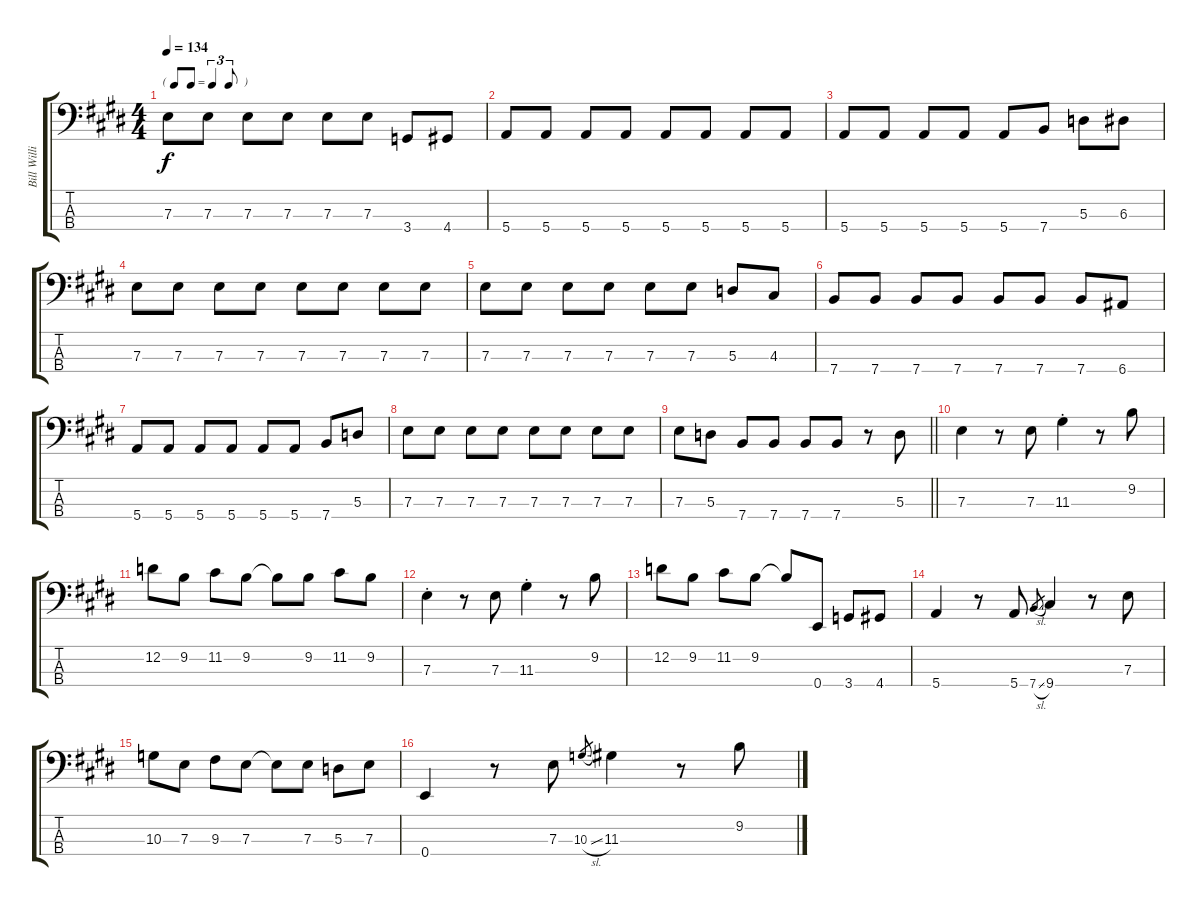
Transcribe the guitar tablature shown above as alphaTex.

\track ("Bill Willis - Bass" "Bill Willi") {instrument electricbassfinger}
\staff {score tabs}
\tuning (G2 D2 A1 E1) {hide}
\ts (4 4)
\tf triplet8th
\tempo 134
\clef f4
\ks c#minor
7.3.8{dy f} 7.3.8 7.3.8 7.3.8 7.3.8 7.3.8 3.4.8 4.4.8 |
\ks e
5.4.8 5.4.8 5.4.8 5.4.8 5.4.8 5.4.8 5.4.8 5.4.8 |
\ks c#minor
5.4.8 5.4.8 5.4.8 5.4.8 5.4.8 7.4.8 5.3.8 6.3.8 |
7.3.8 7.3.8 7.3.8 7.3.8 7.3.8 7.3.8 7.3.8 7.3.8 |
7.3.8 7.3.8 7.3.8 7.3.8 7.3.8 7.3.8 5.3.8 4.3.8 |
\ks e
7.4.8 7.4.8 7.4.8 7.4.8 7.4.8 7.4.8 7.4.8 6.4.8 |
\ks c#minor
5.4.8 5.4.8 5.4.8 5.4.8 5.4.8 5.4.8 7.4.8 5.3.8 |
7.3.8 7.3.8 7.3.8 7.3.8 7.3.8 7.3.8 7.3.8 7.3.8 |
\barLineRight lightlight
\ks e
7.3.8 5.3.8 7.4.8 7.4.8 7.4.8 7.4.8 r.8 5.3.8 |
\section ("" " ")
\ks c#minor
7.3.4 r.8 7.3.8 11.3{st}.4 r.8 9.2.8 |
12.2.8 9.2.8 11.2.8 9.2.8 9.2{t}.8 9.2.8 11.2.8 9.2.8 |
7.3{st}.4 r.8 7.3.8 11.3{st}.4 r.8 9.2.8 |
\ks e
12.2.8 9.2.8 11.2.8 9.2.8 9.2{t}.8 0.4.8 3.4.8 4.4.8 |
\ks c#minor
5.4.4 r.8 5.4.8 7.4{sl}.8{gr} 9.4.4 r.8 7.3.8 |
10.3.8 7.3.8 9.3.8 7.3.8 7.3{t}.8 7.3.8 5.3.8 7.3.8 |
0.4.4 r.8 7.3.8 10.3{sl}.8{gr} 11.3.4 r.8 9.2.8
